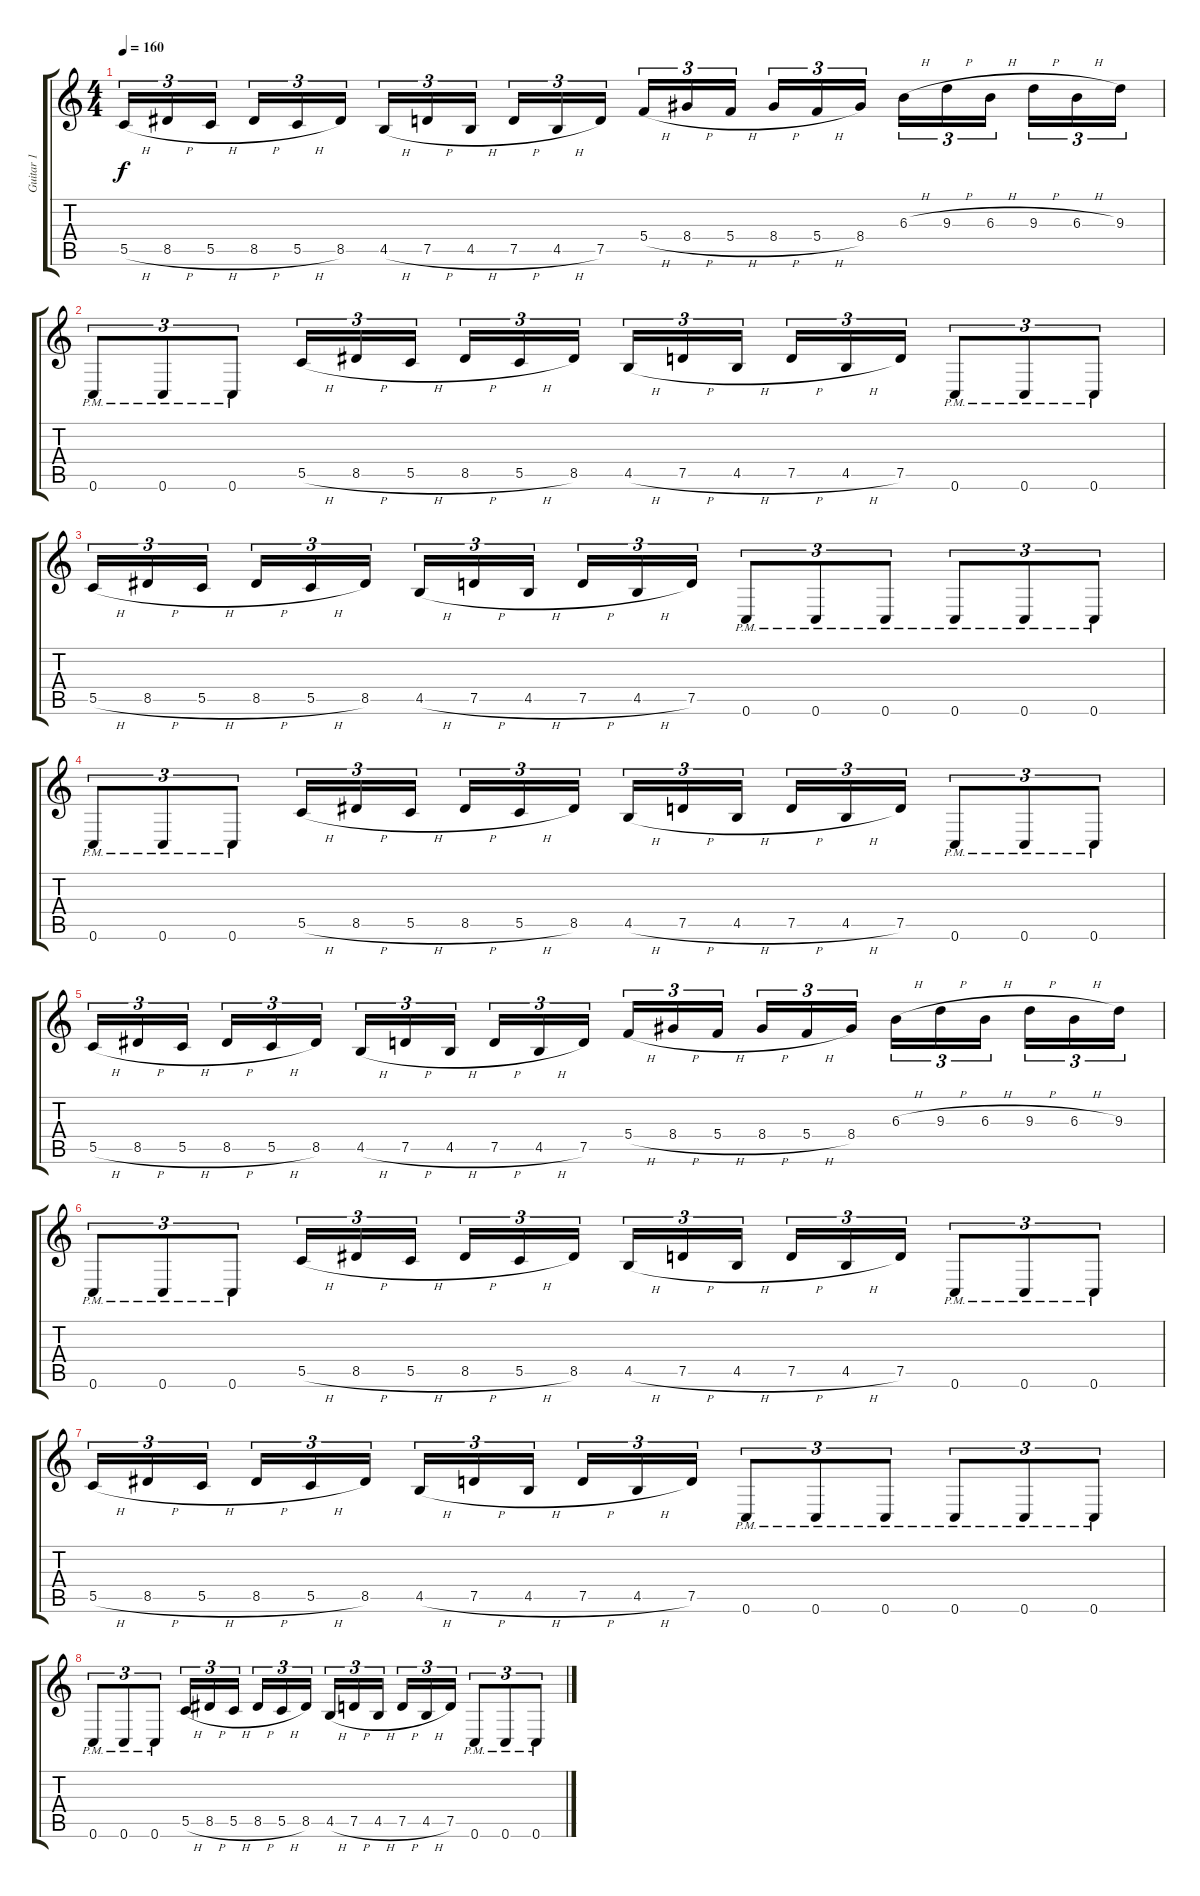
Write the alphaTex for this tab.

\track ("Guitar 1" "Guitar 1") {instrument distortionguitar}
\staff {score tabs}
\tuning (D4 A3 F3 C3 G2 C2) {hide}
\ts (4 4)
\tempo 160
\clef g2
\ks c
5.5{h}.16{tu (3 2) dy f} 8.5{h}.16{tu (3 2)} 5.5{h}.16{tu (3 2) beam splitsecondary} 8.5{h}.16{tu (3 2)} 5.5{h}.16{tu (3 2)} 8.5.16{tu (3 2)} 4.5{h}.16{tu (3 2)} 7.5{h}.16{tu (3 2)} 4.5{h}.16{tu (3 2) beam splitsecondary} 7.5{h}.16{tu (3 2)} 4.5{h}.16{tu (3 2)} 7.5.16{tu (3 2)} 5.4{h}.16{tu (3 2)} 8.4{h}.16{tu (3 2)} 5.4{h}.16{tu (3 2) beam splitsecondary} 8.4{h}.16{tu (3 2)} 5.4{h}.16{tu (3 2)} 8.4.16{tu (3 2)} 6.3{h}.16{tu (3 2)} 9.3{h}.16{tu (3 2)} 6.3{h}.16{tu (3 2) beam splitsecondary} 9.3{h}.16{tu (3 2)} 6.3{h}.16{tu (3 2)} 9.3.16{tu (3 2)} |
0.6{pm}.8{tu (3 2)} 0.6{pm}.8{tu (3 2)} 0.6{pm}.8{tu (3 2)} 5.5{h}.16{tu (3 2)} 8.5{h}.16{tu (3 2)} 5.5{h}.16{tu (3 2) beam splitsecondary} 8.5{h}.16{tu (3 2)} 5.5{h}.16{tu (3 2)} 8.5.16{tu (3 2)} 4.5{h}.16{tu (3 2)} 7.5{h}.16{tu (3 2)} 4.5{h}.16{tu (3 2) beam splitsecondary} 7.5{h}.16{tu (3 2)} 4.5{h}.16{tu (3 2)} 7.5.16{tu (3 2)} 0.6{pm}.8{tu (3 2)} 0.6{pm}.8{tu (3 2)} 0.6{pm}.8{tu (3 2)} |
5.5{h}.16{tu (3 2)} 8.5{h}.16{tu (3 2)} 5.5{h}.16{tu (3 2) beam splitsecondary} 8.5{h}.16{tu (3 2)} 5.5{h}.16{tu (3 2)} 8.5.16{tu (3 2)} 4.5{h}.16{tu (3 2)} 7.5{h}.16{tu (3 2)} 4.5{h}.16{tu (3 2) beam splitsecondary} 7.5{h}.16{tu (3 2)} 4.5{h}.16{tu (3 2)} 7.5.16{tu (3 2)} 0.6{pm}.8{tu (3 2)} 0.6{pm}.8{tu (3 2)} 0.6{pm}.8{tu (3 2)} 0.6{pm}.8{tu (3 2)} 0.6{pm}.8{tu (3 2)} 0.6{pm}.8{tu (3 2)} |
0.6{pm}.8{tu (3 2)} 0.6{pm}.8{tu (3 2)} 0.6{pm}.8{tu (3 2)} 5.5{h}.16{tu (3 2)} 8.5{h}.16{tu (3 2)} 5.5{h}.16{tu (3 2) beam splitsecondary} 8.5{h}.16{tu (3 2)} 5.5{h}.16{tu (3 2)} 8.5.16{tu (3 2)} 4.5{h}.16{tu (3 2)} 7.5{h}.16{tu (3 2)} 4.5{h}.16{tu (3 2) beam splitsecondary} 7.5{h}.16{tu (3 2)} 4.5{h}.16{tu (3 2)} 7.5.16{tu (3 2)} 0.6{pm}.8{tu (3 2)} 0.6{pm}.8{tu (3 2)} 0.6{pm}.8{tu (3 2)} |
5.5{h}.16{tu (3 2)} 8.5{h}.16{tu (3 2)} 5.5{h}.16{tu (3 2) beam splitsecondary} 8.5{h}.16{tu (3 2)} 5.5{h}.16{tu (3 2)} 8.5.16{tu (3 2)} 4.5{h}.16{tu (3 2)} 7.5{h}.16{tu (3 2)} 4.5{h}.16{tu (3 2) beam splitsecondary} 7.5{h}.16{tu (3 2)} 4.5{h}.16{tu (3 2)} 7.5.16{tu (3 2)} 5.4{h}.16{tu (3 2)} 8.4{h}.16{tu (3 2)} 5.4{h}.16{tu (3 2) beam splitsecondary} 8.4{h}.16{tu (3 2)} 5.4{h}.16{tu (3 2)} 8.4.16{tu (3 2)} 6.3{h}.16{tu (3 2)} 9.3{h}.16{tu (3 2)} 6.3{h}.16{tu (3 2) beam splitsecondary} 9.3{h}.16{tu (3 2)} 6.3{h}.16{tu (3 2)} 9.3.16{tu (3 2)} |
0.6{pm}.8{tu (3 2)} 0.6{pm}.8{tu (3 2)} 0.6{pm}.8{tu (3 2)} 5.5{h}.16{tu (3 2)} 8.5{h}.16{tu (3 2)} 5.5{h}.16{tu (3 2) beam splitsecondary} 8.5{h}.16{tu (3 2)} 5.5{h}.16{tu (3 2)} 8.5.16{tu (3 2)} 4.5{h}.16{tu (3 2)} 7.5{h}.16{tu (3 2)} 4.5{h}.16{tu (3 2) beam splitsecondary} 7.5{h}.16{tu (3 2)} 4.5{h}.16{tu (3 2)} 7.5.16{tu (3 2)} 0.6{pm}.8{tu (3 2)} 0.6{pm}.8{tu (3 2)} 0.6{pm}.8{tu (3 2)} |
5.5{h}.16{tu (3 2)} 8.5{h}.16{tu (3 2)} 5.5{h}.16{tu (3 2) beam splitsecondary} 8.5{h}.16{tu (3 2)} 5.5{h}.16{tu (3 2)} 8.5.16{tu (3 2)} 4.5{h}.16{tu (3 2)} 7.5{h}.16{tu (3 2)} 4.5{h}.16{tu (3 2) beam splitsecondary} 7.5{h}.16{tu (3 2)} 4.5{h}.16{tu (3 2)} 7.5.16{tu (3 2)} 0.6{pm}.8{tu (3 2)} 0.6{pm}.8{tu (3 2)} 0.6{pm}.8{tu (3 2)} 0.6{pm}.8{tu (3 2)} 0.6{pm}.8{tu (3 2)} 0.6{pm}.8{tu (3 2)} |
0.6{pm}.8{tu (3 2)} 0.6{pm}.8{tu (3 2)} 0.6{pm}.8{tu (3 2)} 5.5{h}.16{tu (3 2)} 8.5{h}.16{tu (3 2)} 5.5{h}.16{tu (3 2) beam splitsecondary} 8.5{h}.16{tu (3 2)} 5.5{h}.16{tu (3 2)} 8.5.16{tu (3 2)} 4.5{h}.16{tu (3 2)} 7.5{h}.16{tu (3 2)} 4.5{h}.16{tu (3 2) beam splitsecondary} 7.5{h}.16{tu (3 2)} 4.5{h}.16{tu (3 2)} 7.5.16{tu (3 2)} 0.6{pm}.8{tu (3 2)} 0.6{pm}.8{tu (3 2)} 0.6{pm}.8{tu (3 2)}
